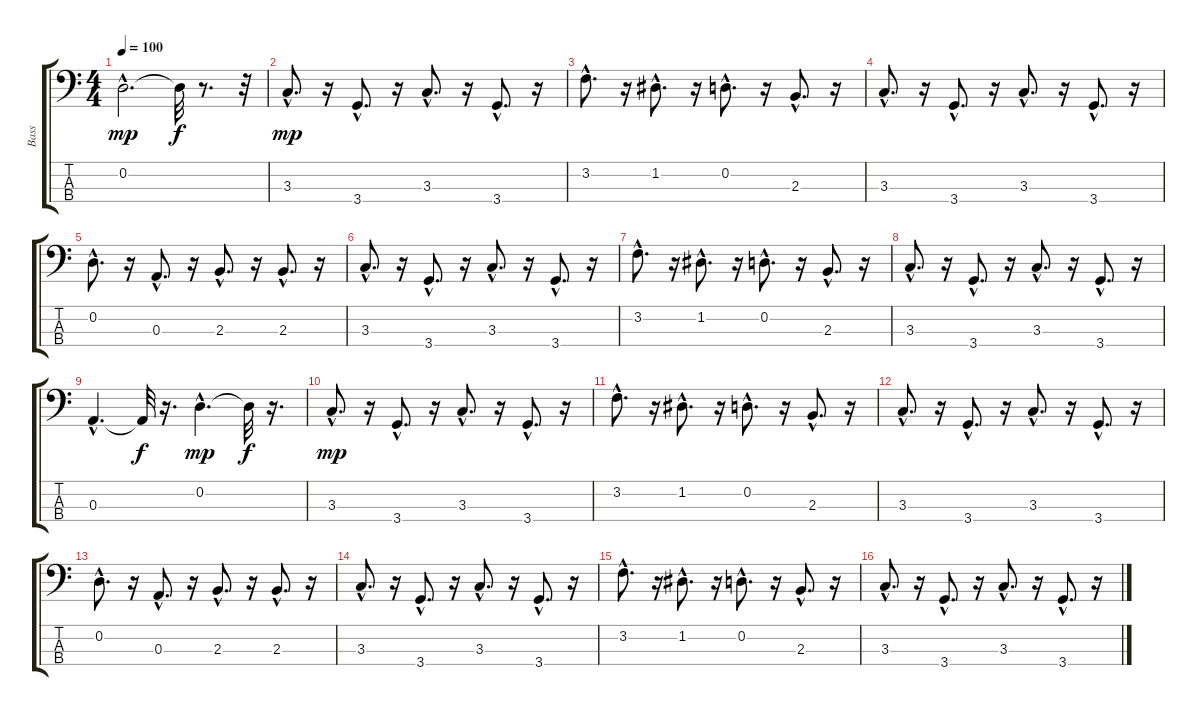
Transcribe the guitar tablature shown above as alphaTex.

\track ("Bass" "Bass") {instrument electricbassfinger}
\staff {score tabs}
\tuning (G2 D2 A1 E1) {hide}
\ts (4 4)
\tempo 100
\clef f4
\ks c
0.2{hac}.2{d dy mp} 0.2{t}.32{dy f} r.8{d} r.32 |
3.3{hac}.8{d dy mp} r.16 3.4{hac}.8{d} r.16 3.3{hac}.8{d} r.16 3.4{hac}.8{d} r.16 |
3.2{hac}.8{d} r.16 1.2{hac}.8{d} r.16 0.2{hac}.8{d} r.16 2.3{hac}.8{d} r.16 |
3.3{hac}.8{d} r.16 3.4{hac}.8{d} r.16 3.3{hac}.8{d} r.16 3.4{hac}.8{d} r.16 |
0.2{hac}.8{d} r.16 0.3{hac}.8{d} r.16 2.3{hac}.8{d} r.16 2.3{hac}.8{d} r.16 |
3.3{hac}.8{d} r.16 3.4{hac}.8{d} r.16 3.3{hac}.8{d} r.16 3.4{hac}.8{d} r.16 |
3.2{hac}.8{d} r.16 1.2{hac}.8{d} r.16 0.2{hac}.8{d} r.16 2.3{hac}.8{d} r.16 |
3.3{hac}.8{d} r.16 3.4{hac}.8{d} r.16 3.3{hac}.8{d} r.16 3.4{hac}.8{d} r.16 |
0.3{hac}.4{d} 0.3{t}.32{dy f} r.16{d} 0.2{hac}.4{d dy mp} 0.2{t}.32{dy f} r.16{d} |
3.3{hac}.8{d dy mp} r.16 3.4{hac}.8{d} r.16 3.3{hac}.8{d} r.16 3.4{hac}.8{d} r.16 |
3.2{hac}.8{d} r.16 1.2{hac}.8{d} r.16 0.2{hac}.8{d} r.16 2.3{hac}.8{d} r.16 |
3.3{hac}.8{d} r.16 3.4{hac}.8{d} r.16 3.3{hac}.8{d} r.16 3.4{hac}.8{d} r.16 |
0.2{hac}.8{d} r.16 0.3{hac}.8{d} r.16 2.3{hac}.8{d} r.16 2.3{hac}.8{d} r.16 |
3.3{hac}.8{d} r.16 3.4{hac}.8{d} r.16 3.3{hac}.8{d} r.16 3.4{hac}.8{d} r.16 |
3.2{hac}.8{d} r.16 1.2{hac}.8{d} r.16 0.2{hac}.8{d} r.16 2.3{hac}.8{d} r.16 |
3.3{hac}.8{d} r.16 3.4{hac}.8{d} r.16 3.3{hac}.8{d} r.16 3.4{hac}.8{d} r.16
